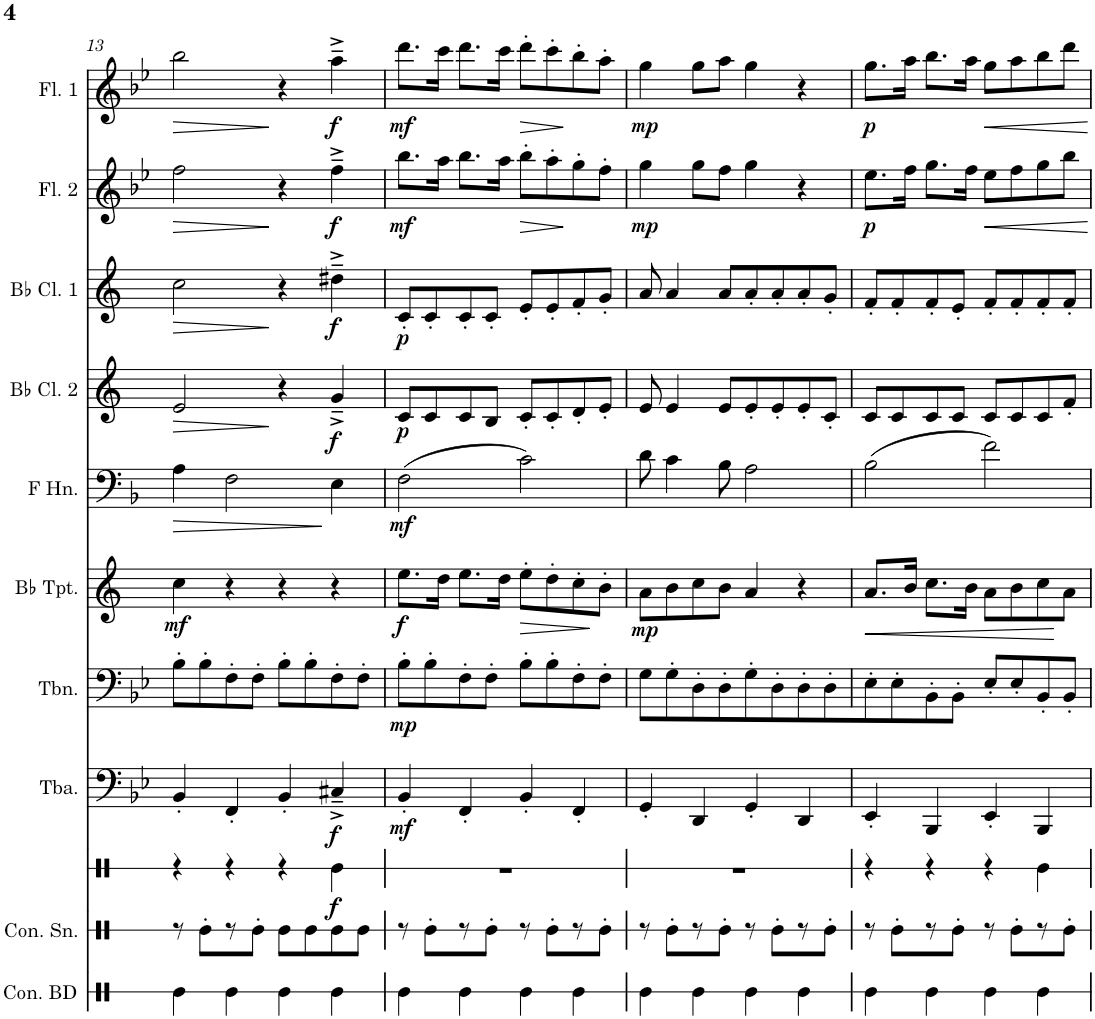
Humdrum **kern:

**kern	**kern	**kern	**dynam	**kern	**dynam	**kern	**dynam	**kern	**dynam	**kern	**dynam	**kern	**dynam	**kern	**dynam	**kern	**dynam	**kern	**dynam
*part11	*part10	*part9	*part9	*part8	*part8	*part7	*part7	*part6	*part6	*part5	*part5	*part4	*part4	*part3	*part3	*part2	*part2	*part1	*part1
*staff11	*staff10	*staff9	*staff9	*staff8	*staff8	*staff7	*staff7	*staff6	*staff6	*staff5	*staff5	*staff4	*staff4	*staff3	*staff3	*staff2	*staff2	*staff1	*staff1
*I"Concert Bass Drum	*I"Concert Snare Drum	*I"Crash Cymbal	*	*I"Tuba	*	*I"Trombone	*	*I"Bb Trumpet	*	*I"Horn in F	*	*I"Bb Clarinet 2	*	*I"Bb Clarinet 1	*	*I"Flute 2	*	*I"Flute 1	*
*I'Con. BD	*I'Con. Sn.	*I'Cym	*	*I'Tba.	*	*I'Tbn.	*	*I'Bb Tpt.	*	*	*	*I'Bb Cl. 2	*	*I'Bb Cl. 1	*	*I'Fl. 2	*	*I'Fl. 1	*
!!LO:PB:g=z
*clefX	*clefX	*clefX	*	*clefF4	*	*clefF4	*	*clefG2	*	*clefF4	*	*clefG2	*	*clefG2	*	*clefG2	*	*clefG2	*
*	*	*	*	*	*	*	*	*Trd1c2	*	*Trd4c7	*	*Trd1c2	*	*Trd1c2	*	*	*	*	*
*k[]	*k[]	*k[]	*	*k[b-e-]	*	*k[b-e-]	*	*k[]	*	*k[b-]	*	*k[]	*	*k[]	*	*k[b-e-]	*	*k[b-e-]	*
*M4/4	*M4/4	*M4/4	*	*M4/4	*	*M4/4	*	*M4/4	*	*M4/4	*	*M4/4	*	*M4/4	*	*M4/4	*	*M4/4	*
=13	=13	=13	=13	=13	=13	=13	=13	=13	=13	=13	=13	=13	=13	=13	=13	=13	=13	=13	=13
!	!	!	!	!	!	!	!	!	!LO:DY:b	!	!	!	!	!	!	!	!LO:HP:b	!	!LO:HP:b
4Re\	8r	4r	.	4BB-'/	.	8B-'\L	.	4cc\	mf	4A\	.	2e/	.	2cc\	.	2ff\	>	2bb-\	>
.	8Re'\L	.	.	.	.	8B-'\	.	.	.	.	.	.	.	.	.	.	.	.	.
4Re\	8r	4r	.	4FF'/	.	8F'\	.	4r	.	2F\	.	.	.	.	.	.	.	.	.
.	8Re'\J	.	.	.	.	8F'\J	.	.	.	.	.	.	.	.	.	.	.	.	.
4Re\	8Re\L	4r	.	4BB-'/	.	8B-'\L	.	4r	.	.	.	4r	.	4r	.	4r	.	4r	]
.	8Re\	.	.	.	.	8B-'\	.	.	.	.	.	.	.	.	.	.	.	.	.
!	!	!	!LO:DY:b	!	!LO:DY:b	!	!	!	!	!	!	!	!LO:DY:b	!	!LO:DY:b	!	!LO:DY:b	!	!LO:DY:b
4Re\	8Re\	4Re\	f	4C#X~^/	f	8F'\	.	4r	.	4E\	.	4g~^/	f	4dd#X~^\	f	4ff~^\	f	4aa~^\	f
.	8Re\J	.	.	.	.	8F'\J	.	.	.	.	.	.	.	.	.	.	.	.	.
=14	=14	=14	=14	=14	=14	=14	=14	=14	=14	=14	=14	=14	=14	=14	=14	=14	=14	=14	=14
!	!	!	!	!	!LO:DY:b	!	!LO:DY:b	!	!LO:DY:b	!	!LO:DY:b	!	!LO:DY:b	!	!LO:DY:b	!	!LO:DY:b	!	!LO:DY:b
4Re\	8r	1r	.	4BB-'/	mf	8B-'\L	mp	8.ee\L	f	(2F\	mf	8c/L	p	8c'/L	p	8.bb-\L	mf	8.ddd\L	mf
.	8Re'\L	.	.	.	.	8B-'\	.	.	.	.	.	8c/	.	8c'/	.	.	.	.	.
.	.	.	.	.	.	.	.	16dd\Jk	.	.	.	.	.	.	.	16aa\Jk	.	16ccc\Jk	.
4Re\	8r	.	.	4FF'/	.	8F'\	.	8.ee\L	.	.	.	8c/	.	8c'/	.	8.bb-\L	.	8.ddd\L	.
.	8Re'\J	.	.	.	.	8F'\J	.	.	.	.	.	8B/J	.	8c'/J	.	.	.	.	.
.	.	.	.	.	.	.	.	16dd\Jk	.	.	.	.	.	.	.	16aa\Jk	.	16ccc\Jk	.
!	!	!	!	!	!	!	!	!	!LO:HP:b	!	!	!	!	!	!	!	!	!	!LO:HP:b
4Re\	8r	.	.	4BB-'/	.	8B-'\L	.	8ee'\L	>	2c\)	.	8c'/L	.	8e'/L	.	8bb-'\L	.	8ddd'\L	>
.	8Re'\L	.	.	.	.	8B-'\	.	8dd'\	.	.	.	8c'/	.	8e'/	.	8aa'\	.	8ccc'\	.
4Re\	8r	.	.	4FF'/	.	8F'\	.	8cc'\	.	.	.	8d'/	.	8f'/	.	8gg'\	]	8bb-'\	]
.	8Re'\J	.	.	.	.	8F'\J	.	8b'\J	.	.	.	8e'/J	.	8g'/J	.	8ff'\J	.	8aa'\J	.
=15	=15	=15	=15	=15	=15	=15	=15	=15	=15	=15	=15	=15	=15	=15	=15	=15	=15	=15	=15
!	!	!	!	!	!	!	!	!	!LO:DY:b	!	!	!	!	!	!	!	!LO:DY:b	!	!LO:DY:b
4Re\	8r	1r	.	4GG'/	.	8G\L	.	8a\L	mp	8d\	.	8e/	.	8a/	.	4gg\	mp	4gg\	mp
.	8Re'\L	.	.	.	.	8G'\	.	8b\	.	4c\	.	4e/	.	4a/	.	.	.	.	.
4Re\	8r	.	.	4DD/	.	8D'\	.	8cc\	.	.	.	.	.	.	.	8gg\L	.	8gg\L	.
.	8Re'\J	.	.	.	.	8D'\	.	8b\J	.	8B-\	.	8e/L	.	8a/L	.	8ff\J	.	8aa\J	.
4Re\	8r	.	.	4GG'/	.	8G'\	.	4a/	.	2A\	.	8e'/	.	8a'/	.	4gg\	.	4gg\	.
.	8Re'\L	.	.	.	.	8D'\	.	.	.	.	.	8e'/	.	8a'/	.	.	.	.	.
4Re\	8r	.	.	4DD/	.	8D'\	.	4r	.	.	.	8e'/	.	8a'/	.	4r	.	4r	.
.	8Re'\J	.	.	.	.	8D'\	.	.	.	.	.	8c'/J	.	8g'/J	.	.	.	.	.
=16	=16	=16	=16	=16	=16	=16	=16	=16	=16	=16	=16	=16	=16	=16	=16	=16	=16	=16	=16
!	!	!	!	!	!	!	!	!	!	!	!	!	!	!	!	!	!LO:DY:b	!	!LO:DY:b
4Re\	8r	4r	.	4EE-'/	.	8E-'\	.	8.a/L	.	(2B-\	.	8c/L	.	8f'/L	.	8.ee-\L	p	8.gg\L	p
.	8Re'\L	.	.	.	.	8E-'\	.	.	.	.	.	8c/	.	8f'/	.	.	.	.	.
.	.	.	.	.	.	.	.	16b/Jk	.	.	.	.	.	.	.	16ff\Jk	.	16aa\Jk	.
4Re\	8r	4r	.	4BBB-/	.	8BB-'\	.	8.cc\L	.	.	.	8c/	.	8f'/	.	8.gg\L	.	8.bb-\L	.
.	8Re'\J	.	.	.	.	8BB-'\J	.	.	.	.	.	8c/J	.	8e'/J	.	.	.	.	.
.	.	.	.	.	.	.	.	16b\Jk	.	.	.	.	.	.	.	16ff\Jk	.	16aa\Jk	.
4Re\	8r	4r	.	4EE-'/	.	8E-'/L	.	8a\L	.	2f\)	.	8c/L	.	8f'/L	.	8ee-\L	.	8gg\L	.
.	8Re'\L	.	.	.	.	8E-'/	.	8b\	.	.	.	8c/	.	8f'/	.	8ff\	.	8aa\	.
4Re\	8r	4Re\	.	4BBB-/	.	8BB-'/	.	8cc\	.	.	.	8c/	.	8f'/	.	8gg\	.	8bb-\	.
.	8Re'\J	.	.	.	.	8BB-'/J	.	8a\J	]	.	.	8f'/J	.	8f'/J	.	8bb-\J	.	8ddd\J	.
=	=	=	=	=	=	=	=	=	=	=	=	=	=	=	=	=	=	=	=
*-	*-	*-	*-	*-	*-	*-	*-	*-	*-	*-	*-	*-	*-	*-	*-	*-	*-	*-	*-
